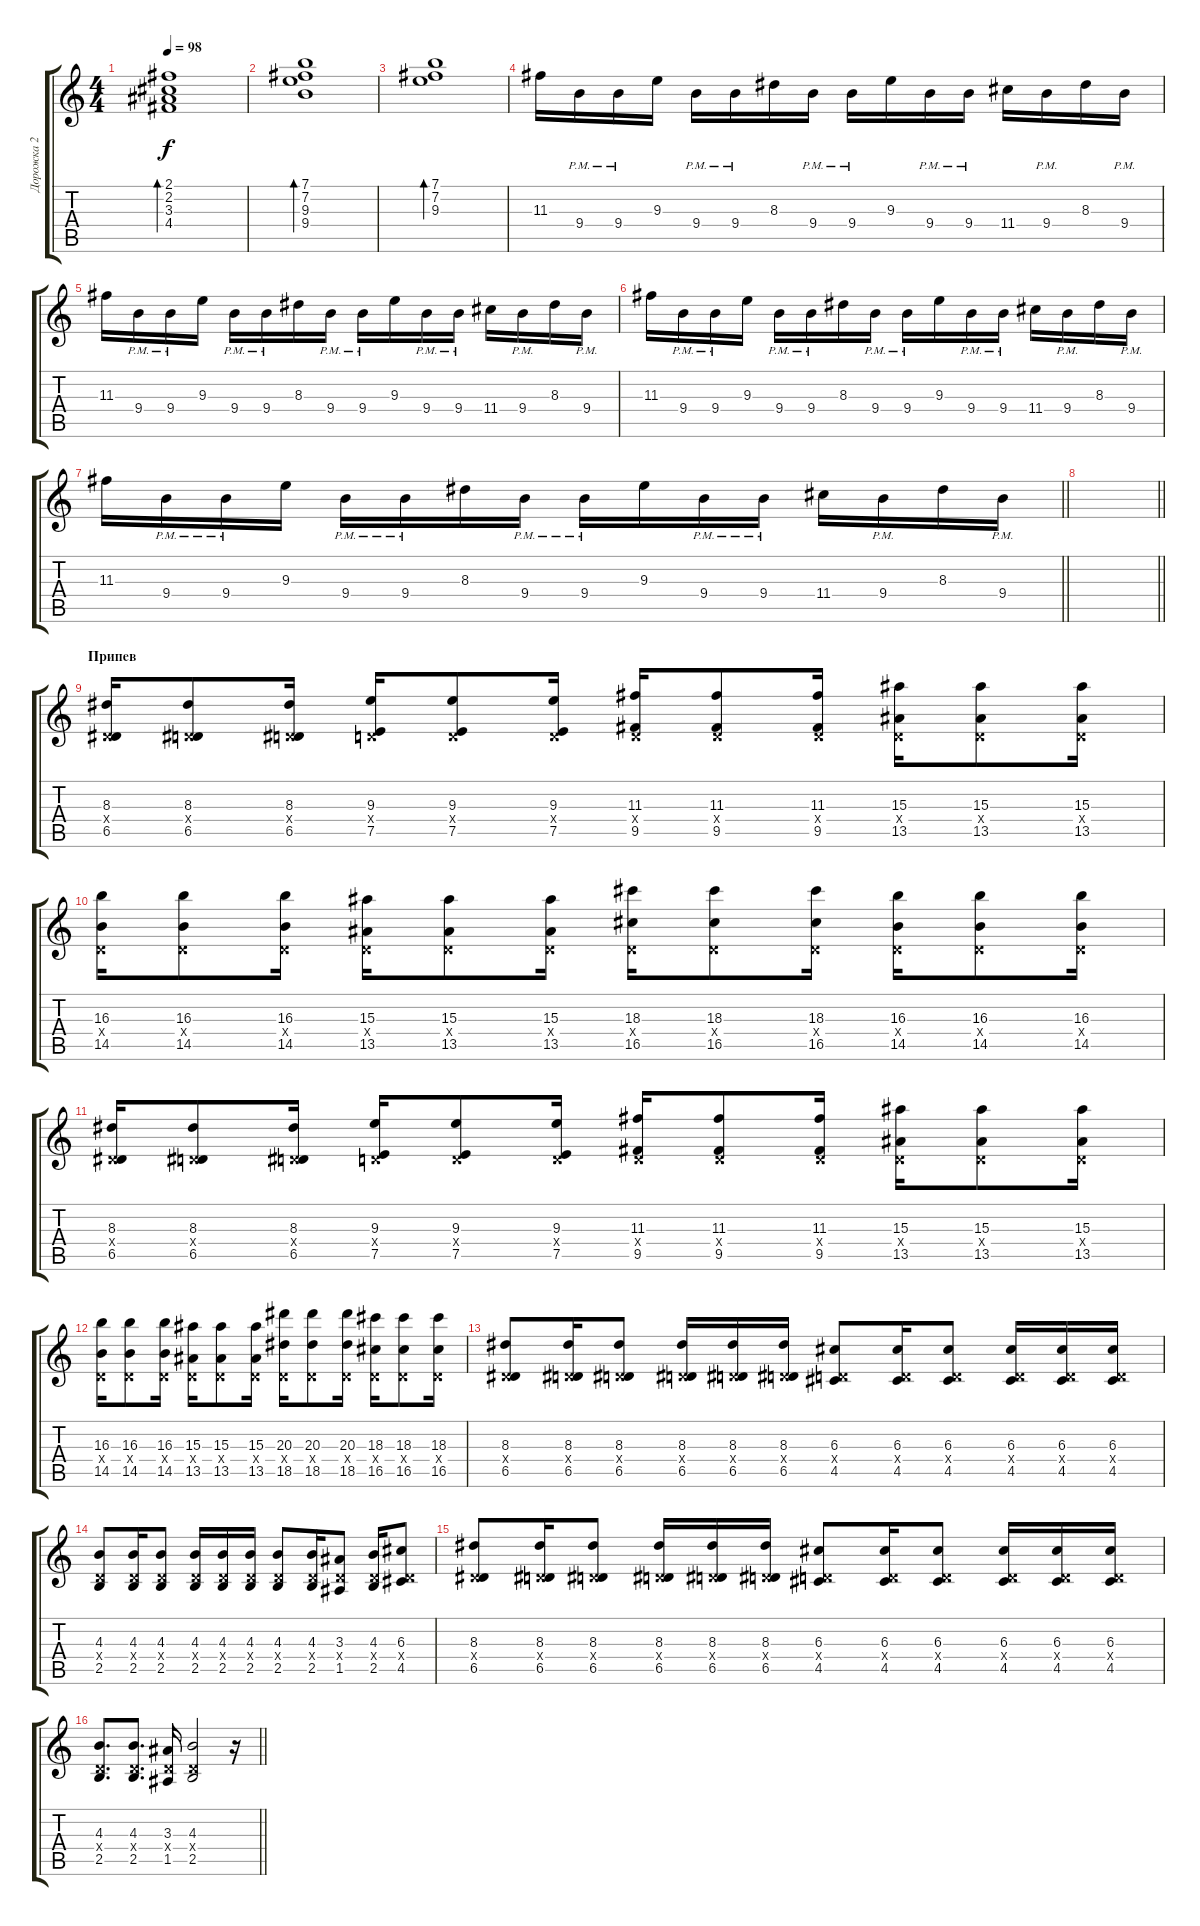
\track ("Дорожка 2" "Дорожка 2") {instrument distortionguitar}
\staff {score tabs}
\tuning (E4 B3 G3 D3 A2 E2) {hide}
\ts (4 4)
\tempo 98
\clef g2
\ks c
(2.1 2.2 3.3 4.4).1{bd 120 dy f} |
(7.1 7.2 9.3 9.4).1{bd 120} |
(7.1 7.2 9.3).1{bd 120} |
11.3.16 9.4{pm}.16 9.4{pm}.16 9.3.16 9.4{pm}.16 9.4{pm}.16 8.3.16 9.4{pm}.16 9.4{pm}.16 9.3.16 9.4{pm}.16 9.4{pm}.16 11.4.16 9.4{pm}.16 8.3.16 9.4{pm}.16 |
11.3.16 9.4{pm}.16 9.4{pm}.16 9.3.16 9.4{pm}.16 9.4{pm}.16 8.3.16 9.4{pm}.16 9.4{pm}.16 9.3.16 9.4{pm}.16 9.4{pm}.16 11.4.16 9.4{pm}.16 8.3.16 9.4{pm}.16 |
11.3.16 9.4{pm}.16 9.4{pm}.16 9.3.16 9.4{pm}.16 9.4{pm}.16 8.3.16 9.4{pm}.16 9.4{pm}.16 9.3.16 9.4{pm}.16 9.4{pm}.16 11.4.16 9.4{pm}.16 8.3.16 9.4{pm}.16 |
\barLineRight lightlight
11.3.16 9.4{pm}.16 9.4{pm}.16 9.3.16 9.4{pm}.16 9.4{pm}.16 8.3.16 9.4{pm}.16 9.4{pm}.16 9.3.16 9.4{pm}.16 9.4{pm}.16 11.4.16 9.4{pm}.16 8.3.16 9.4{pm}.16 |
\barLineRight lightlight
|
\section ("" "Припев")
(8.3 0.4{x} 6.5).16 (8.3 0.4{x} 6.5).8 (8.3 0.4{x} 6.5).16 (9.3 0.4{x} 7.5).16 (9.3 0.4{x} 7.5).8 (9.3 0.4{x} 7.5).16 (11.3 0.4{x} 9.5).16 (11.3 0.4{x} 9.5).8 (11.3 0.4{x} 9.5).16 (15.3 0.4{x} 13.5).16 (15.3 0.4{x} 13.5).8 (15.3 0.4{x} 13.5).16 |
(16.3 0.4{x} 14.5).16 (16.3 0.4{x} 14.5).8 (16.3 0.4{x} 14.5).16 (15.3 0.4{x} 13.5).16 (15.3 0.4{x} 13.5).8 (15.3 0.4{x} 13.5).16 (18.3 0.4{x} 16.5).16 (18.3 0.4{x} 16.5).8 (18.3 0.4{x} 16.5).16 (16.3 0.4{x} 14.5).16 (16.3 0.4{x} 14.5).8 (16.3 0.4{x} 14.5).16 |
(8.3 0.4{x} 6.5).16 (8.3 0.4{x} 6.5).8 (8.3 0.4{x} 6.5).16 (9.3 0.4{x} 7.5).16 (9.3 0.4{x} 7.5).8 (9.3 0.4{x} 7.5).16 (11.3 0.4{x} 9.5).16 (11.3 0.4{x} 9.5).8 (11.3 0.4{x} 9.5).16 (15.3 0.4{x} 13.5).16 (15.3 0.4{x} 13.5).8 (15.3 0.4{x} 13.5).16 |
(16.3 0.4{x} 14.5).16 (16.3 0.4{x} 14.5).8 (16.3 0.4{x} 14.5).16 (15.3 0.4{x} 13.5).16 (15.3 0.4{x} 13.5).8 (15.3 0.4{x} 13.5).16 (20.3 0.4{x} 18.5).16 (20.3 0.4{x} 18.5).8 (20.3 0.4{x} 18.5).16 (18.3 0.4{x} 16.5).16 (18.3 0.4{x} 16.5).8 (18.3 0.4{x} 16.5).16 |
(8.3 0.4{x} 6.5).8 (8.3 0.4{x} 6.5).16 (8.3 0.4{x} 6.5).8 (8.3 0.4{x} 6.5).16 (8.3 0.4{x} 6.5).16 (8.3 0.4{x} 6.5).16 (6.3 0.4{x} 4.5).8 (6.3 0.4{x} 4.5).16 (6.3 0.4{x} 4.5).8 (6.3 0.4{x} 4.5).16 (6.3 0.4{x} 4.5).16 (6.3 0.4{x} 4.5).16 |
(4.3 0.4{x} 2.5).8 (4.3 0.4{x} 2.5).16 (4.3 0.4{x} 2.5).8 (4.3 0.4{x} 2.5).16 (4.3 0.4{x} 2.5).16 (4.3 0.4{x} 2.5).16 (4.3 0.4{x} 2.5).8 (4.3 0.4{x} 2.5).16 (3.3 0.4{x} 1.5).8 (4.3 0.4{x} 2.5).16 (6.3 0.4{x} 4.5).8 |
(8.3 0.4{x} 6.5).8 (8.3 0.4{x} 6.5).16 (8.3 0.4{x} 6.5).8 (8.3 0.4{x} 6.5).16 (8.3 0.4{x} 6.5).16 (8.3 0.4{x} 6.5).16 (6.3 0.4{x} 4.5).8 (6.3 0.4{x} 4.5).16 (6.3 0.4{x} 4.5).8 (6.3 0.4{x} 4.5).16 (6.3 0.4{x} 4.5).16 (6.3 0.4{x} 4.5).16 |
\barLineRight lightlight
(4.3 0.4{x} 2.5).8{d} (4.3 0.4{x} 2.5).8{d} (3.3 0.4{x} 1.5).16 (4.3 0.4{x} 2.5).2 r.16
